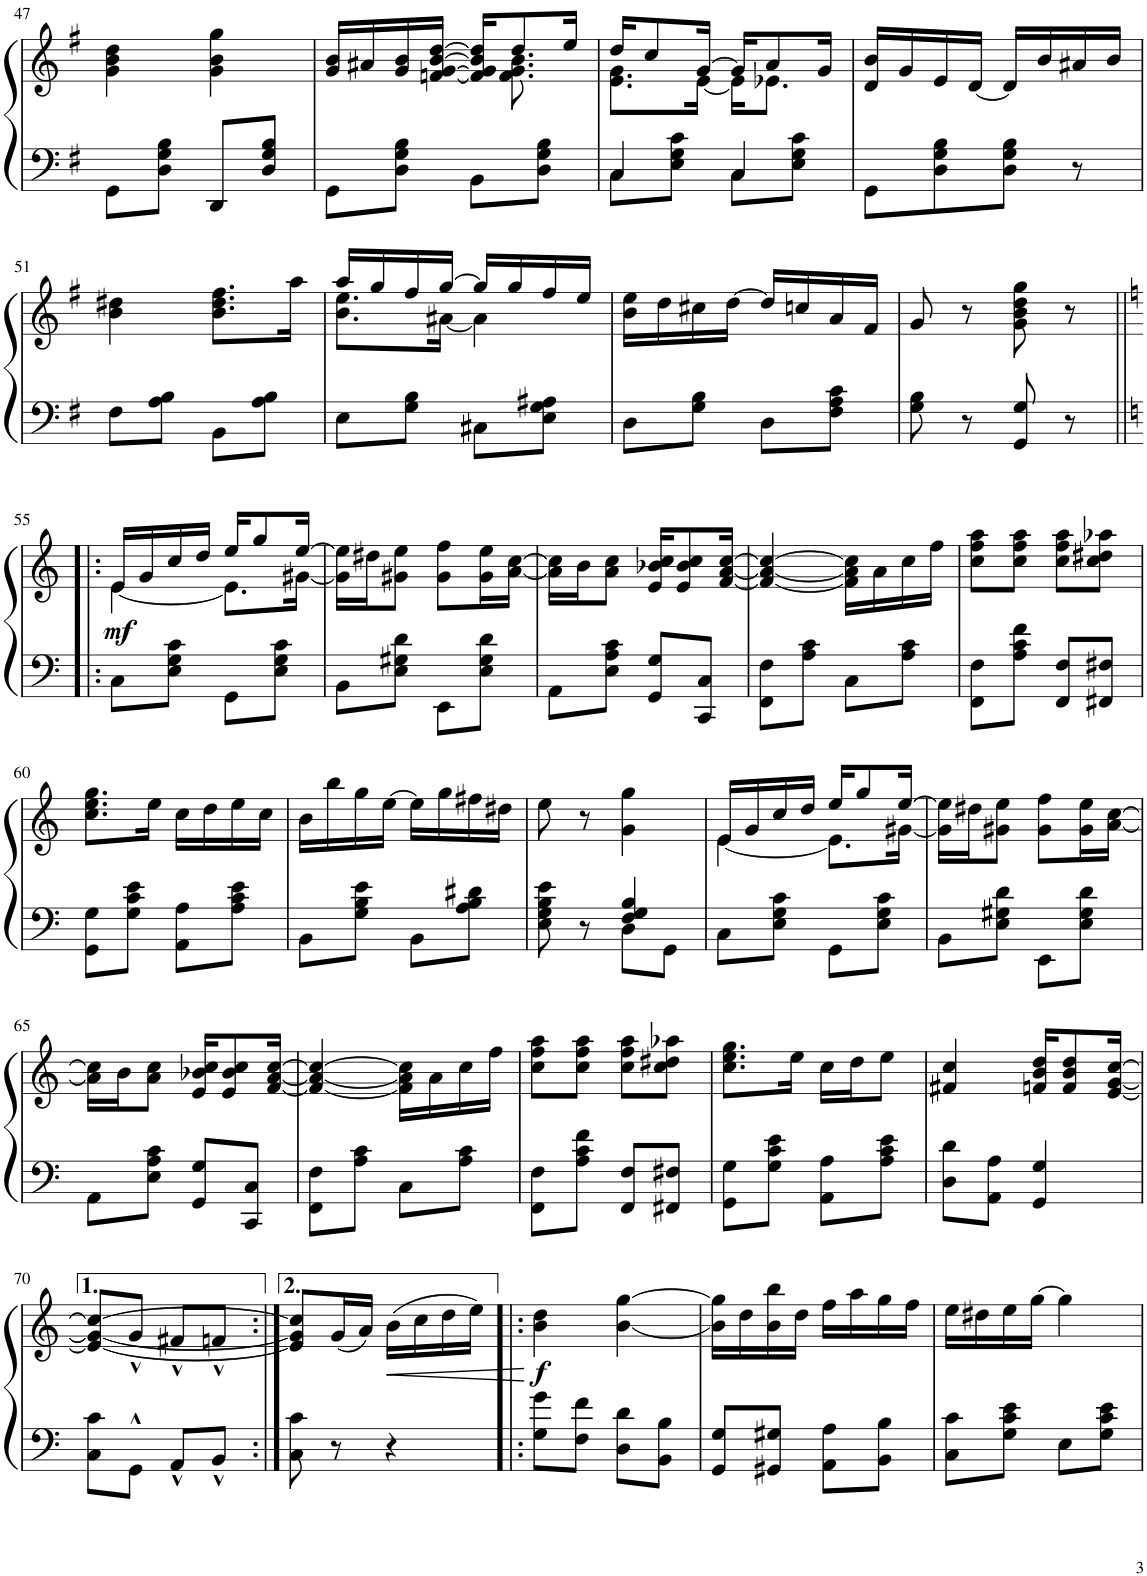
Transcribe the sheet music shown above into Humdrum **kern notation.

**kern	**kern	**dynam
*part1	*part1	*part1
*staff2	*staff1	*staff1/2
*I"Piano	*	*
*I'Pno.	*	*
!!LO:PB:g=z
*clefF4	*clefG2	*
*k[f#]	*k[f#]	*
*M2/4	*M2/4	*
=47	=47	=47
8GG\L	4g\ 4b\ 4dd\	.
8D\ 8G\ 8B\J	.	.
8DD/L	4g\ 4b\ 4gg\	.
8D/ 8G/ 8B/J	.	.
=48	=48	=48
*	*^	*
8GG\L	16g/ 16b/LL	16ryy	.
*	*v	*v	*
.	16a#X/	.
8D\ 8G\ 8B\J	16g/ 16b/	.
.	[16fn/ [16g/ [16b/ [16dd/JJ	.
8BB\L	16f/] 16g/] 16b/] 16dd/]KL	.
*	*^	*
.	8dd/	8.f\ 8.g\ 8.b\	.
8D\ 8G\ 8B\J	.	.	.
.	16ee/Jk	.	.
=49	=49	=49	=49
*^	*	*	*
8C\L	4C/	16dd/KL	8.e\ 8.g\L	.
.	.	8cc/	.	.
8E\ 8G\ 8c\J	.	.	.	.
.	.	[16g/Jk	[16e\Jk	.
8C\L	4C/	16g/KL]	16e\KL]	.
.	.	8a/	8.e-X\J	.
8E\ 8G\ 8c\J	.	.	.	.
.	.	16g/Jk	.	.
*v	*v	*	*	*
*	*v	*v	*
=50	=50	=50
8GG\L	16d/ 16b/LL	.
.	16g/	.
8D\ 8G\ 8B\	16e/	.
.	[16d/JJ	.
8D\ 8G\ 8B\J	16d/LL]	.
.	16b/	.
8r	16a#X/	.
.	16b/JJ	.
!!LO:LB:g=z
=51	=51	=51
8F#\L	4b\ 4dd#X\	.
8A\ 8B\J	.	.
8BB\L	8.b\ 8.dd#\ 8.ff#\L	.
8A\ 8B\J	.	.
.	16aa\Jk	.
=52	=52	=52
*	*^	*
8E\L	16aa/LL	8.b\ 8.ee\L	.
.	16gg/	.	.
8G\ 8B\J	16ff#/	.	.
.	[16gg/JJ	[16a#X\Jk	.
8C#X\L	16gg/LL]	4a#\]	.
.	16gg/	.	.
8E\ 8G\ 8A#X\J	16ff#/	.	.
.	16ee/JJ	.	.
*	*v	*v	*
=53	=53	=53
8D\L	16b\ 16ee\LL	.
.	16dd\	.
8G\ 8B\J	16cc#X\	.
.	[16dd\JJ	.
8D\L	16dd/LL]	.
.	16ccn/	.
8F#\ 8A\ 8c\J	16a/	.
.	16f#/JJ	.
=54	=54	=54
8G\ 8B\	8g/	.
8r	8r	.
8GG/ 8G/	8g\ 8b\ 8dd\ 8gg\	.
8r	8r	.
!!LO:LB:g=z
=55!|:	=55!|:	=55!|:
*k[]	*k[]	*
*	*^	*
!	!	!	!LO:DY:b
8C\L	16e/LL	[4e\	mf
.	16g/	.	.
8E\ 8G\ 8c\J	16cc/	.	.
.	16dd/JJ	.	.
8GG\L	16ee/KL	8.e\L]	.
.	8gg/	.	.
8E\ 8G\ 8c\J	.	.	.
.	[16ee/Jk	[16g#X\Jk	.
*	*v	*v	*
=56	=56	=56
8BB\L	16g#\] 16ee\]LL	.
.	16dd#X\J	.
8E\ 8G#X\ 8d\J	8g#X\ 8ee\J	.
8EE\L	8g#\ 8ff\L	.
8E\ 8G#\ 8d\J	16g#\ 16ee\L	.
.	[16a\ [16cc\JJ	.
=57	=57	=57
8AA\L	16a\] 16cc\]LL	.
.	16b\J	.
8E\ 8A\ 8c\J	8a\ 8cc\J	.
8GG/ 8G/L	16e/ 16b-X/ 16cc/KL	.
.	8e/ 8b-/ 8cc/	.
8CC/ 8C/J	.	.
.	[16f/ [16a/ [16cc/Jk	.
=58	=58	=58
8FF\ 8F\L	4f/_ 4a/_ 4cc/_	.
8A\ 8c\J	.	.
8C\L	16f\] 16a\] 16cc\]LL	.
.	16a\	.
8A\ 8c\J	16cc\	.
.	16ff\JJ	.
=59	=59	=59
8FF\ 8F\L	8cc\ 8ff\ 8aa\L	.
8A\ 8c\ 8f\J	8cc\ 8ff\ 8aa\J	.
8FF/ 8F/L	8cc\ 8ff\ 8aa\L	.
8FF#X/ 8F#X/J	8cc\ 8dd#X\ 8aa-X\J	.
!!LO:LB:g=z
=60	=60	=60
8GG\ 8G\L	8.cc\ 8.ee\ 8.gg\L	.
8G\ 8c\ 8e\J	.	.
.	16ee\Jk	.
8AA\ 8A\L	16cc\LL	.
.	16dd\	.
8A\ 8c\ 8e\J	16ee\	.
.	16cc\JJ	.
=61	=61	=61
8BB\L	16b\LL	.
.	16bb\	.
8G\ 8B\ 8e\J	16gg\	.
.	[16ee\JJ	.
8BB\L	16ee\LL]	.
.	16gg\	.
8A\ 8B\ 8d#X\J	16ff#X\	.
.	16dd#X\JJ	.
=62	=62	=62
*^	*	*
8E\ 8G\ 8B\ 8e\	4ryy	8ee\	.
8r	.	8r	.
8D\L	4F/ 4G/ 4B/	4g\ 4gg\	.
8GG\J	.	.	.
*v	*v	*	*
=63	=63	=63
*	*^	*
8C\L	16e/LL	[4e\	.
.	16g/	.	.
8E\ 8G\ 8c\J	16cc/	.	.
.	16dd/JJ	.	.
8GG\L	16ee/KL	8.e\L]	.
.	8gg/	.	.
8E\ 8G\ 8c\J	.	.	.
.	[16ee/Jk	[16g#X\Jk	.
*	*v	*v	*
=64	=64	=64
8BB\L	16g#\] 16ee\]LL	.
.	16dd#X\J	.
8E\ 8G#X\ 8d\J	8g#X\ 8ee\J	.
8EE\L	8g#\ 8ff\L	.
8E\ 8G#\ 8d\J	16g#\ 16ee\L	.
.	[16a\ [16cc\JJ	.
!!LO:LB:g=z
=65	=65	=65
8AA\L	16a\] 16cc\]LL	.
.	16b\J	.
8E\ 8A\ 8c\J	8a\ 8cc\J	.
8GG/ 8G/L	16e/ 16b-X/ 16cc/KL	.
.	8e/ 8b-/ 8cc/	.
8CC/ 8C/J	.	.
.	[16f/ [16a/ [16cc/Jk	.
=66	=66	=66
8FF\ 8F\L	4f/_ 4a/_ 4cc/_	.
8A\ 8c\J	.	.
8C\L	16f\] 16a\] 16cc\]LL	.
.	16a\	.
8A\ 8c\J	16cc\	.
.	16ff\JJ	.
=67	=67	=67
8FF\ 8F\L	8cc\ 8ff\ 8aa\L	.
8A\ 8c\ 8f\J	8cc\ 8ff\ 8aa\J	.
8FF/ 8F/L	8cc\ 8ff\ 8aa\L	.
8FF#X/ 8F#X/J	8cc\ 8dd#X\ 8aa-X\J	.
=68	=68	=68
8GG\ 8G\L	8.cc\ 8.ee\ 8.gg\L	.
8G\ 8c\ 8e\J	.	.
.	16ee\Jk	.
8AA\ 8A\L	16cc\LL	.
.	16dd\J	.
8A\ 8c\ 8e\J	8ee\J	.
=69	=69	=69
8D\ 8d\L	4f#X/ 4cc/	.
8AA\ 8A\J	.	.
4GG/ 4G/	16fn/ 16b/ 16dd/KL	.
.	8f/ 8b/ 8dd/	.
.	[16e/ [16g/ [16cc/Jk	.
!!LO:LB:g=z
=70	=70	=70
8C\ 8c\L	8e/_ 8g/_ 8cc/_L	.
8GG^^\J	8g^^/J	.
8AA^^/L	8f#X^^/L	.
8BB^^/J	8fn^^/J	.
=71:|!	=71:|!	=71:|!
8C\ 8c\	8e/] 8g/] 8cc/]L	.
8r	(16g/L	.
.	16a/JJ)	.
!	!	!LO:HP:b
4r	(16b\LL	<
.	16cc\	.
.	16dd\	.
.	16ee\JJ)	.
.	.	[
=72!|:	=72!|:	=72!|:
!	!	!LO:DY:b
8G\ 8g\L	4b\ 4dd\	f
8F\ 8f\J	.	.
8D\ 8d\L	[4b\ [4gg\	.
8BB\ 8B\J	.	.
=73	=73	=73
8GG/ 8G/L	16b\] 16gg\]LL	.
.	16dd\	.
8GG#X/ 8G#X/J	16b\ 16bb\	.
.	16dd\JJ	.
8AA\ 8A\L	16ff\LL	.
.	16aa\	.
8BB\ 8B\J	16gg\	.
.	16ff\JJ	.
=74	=74	=74
8C\ 8c\L	16ee\LL	.
.	16dd#X\	.
8G\ 8c\ 8e\J	16ee\	.
.	[16gg\JJ	.
8E\L	4gg\]	.
8G\ 8c\ 8e\J	.	.
=	=	=
*-	*-	*-
